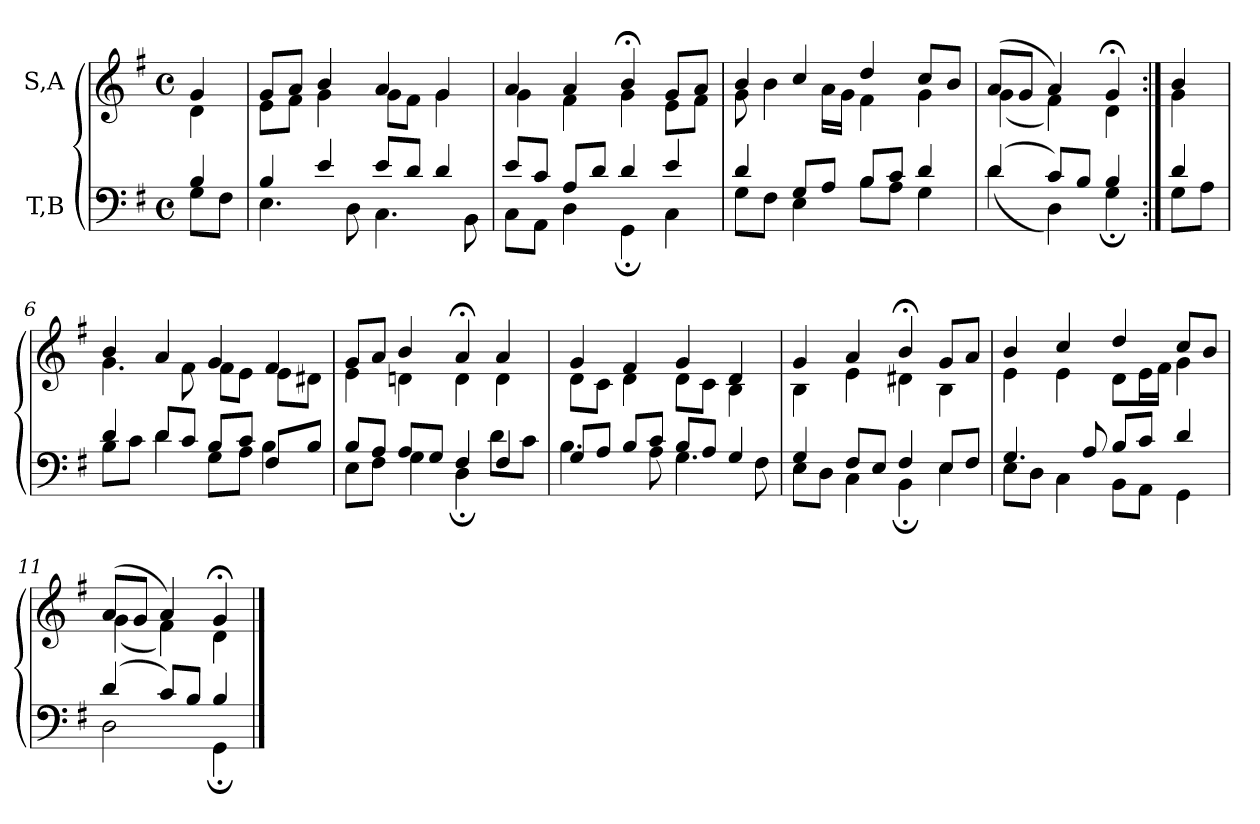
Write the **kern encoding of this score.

**kern	**kern
*part2	*part1
*staff2	*staff1
*I"T,B	*I"S,A
*clefF4	*clefG2
*k[f#]	*k[f#]
*M4/4	*M4/4
*met(c)	*met(c)
=	=
*^	*^
4B	8GL	4g	4d
.	8F#J	.	.
=1	=1	=1	=1
4B	4.E	8gL	8eL
.	.	8aJ	8f#J
4e	.	4b	4g
.	8D	.	.
8eL	4.C	4a	8gL
8dJ	.	.	8f#J
4d	.	4g	4g
.	8BB	.	.
=2	=2	=2	=2
8eL	8CL	4a	4g
8cJ	8AAJ	.	.
8AL	4D	4a	4f#
8dJ	.	.	.
4d	4GG;	4b;<	4g
4e	4C	8gL	8eL
.	.	8aJ	8f#J
=3	=3	=3	=3
4d	8GL	4b	8g
.	8F#J	.	4b
8GL	4E	4cc	.
8AJ	.	.	16aLL
.	.	.	16gJJ
8BL	8BL	4dd	4f#
8cJ	8AJ	.	.
4d	4G	8ccL	4g
.	.	8bJ	.
=1797	=1797	=1797	=1797
(>4d	(<4d	(>8aL	(<4g
.	.	8gJ	.
8cL)	4D)	4a)	4f#)
8BJ	.	.	.
4B	4G;	4g;<	4d
=1798:|!	=1798:|!	=1798:|!	=1798:|!
4d	8GL	4b	4g
.	8AJ	.	.
=6	=6	=6	=6
4d	8BL	4b	4.g
.	8cJ	.	.
8dL	4d	4a	.
8cJ	.	.	8f#
8BL	8GL	4g	8f#L
8cJ	8AJ	.	8eJ
8F#L	4B	4f#	8eL
8BJ	.	.	8d#XJ
=7	=7	=7	=7
8BL	8EL	8gL	4e
8AJ	8F#J	8aJ	.
8AL	4G	4b	4dn
8GJ	.	.	.
4F#	4D;	4a;<	4d
4F#	8dL	4a	4d
.	8cJ	.	.
=8	=8	=8	=8
8GL	4.B	4g	8dL
8AJ	.	.	8cJ
8BL	.	4f#	4d
8cJ	8A	.	.
8BL	4.G	4g	8dL
8AJ	.	.	8cJ
4G	.	4d	4B
.	8F#	.	.
=9	=9	=9	=9
4G	8EL	4g	4B
.	8DJ	.	.
8F#L	4C	4a	4e
8EJ	.	.	.
4F#	4BB;	4b;<	4d#X
8EL	4E	8gL	4B
8F#J	.	8aJ	.
=10	=10	=10	=10
4.G	8EL	4b	4e
.	8DJ	.	.
.	4C	4cc	4e
8A	.	.	.
8BL	8BBL	4dd	8dL
8cJ	8AAJ	.	16eL
.	.	.	16f#JJ
4d	4GG	8ccL	4g
.	.	8bJ	.
=11	=11	=11	=11
(>4d	2D	(>8aL	(<4g
.	.	8gJ	.
8cL)	.	4a)	4f#)
8BJ	.	.	.
4B	4GG;	4g;<	4d
*v	*v	*	*
*	*v	*v
==	==
*-	*-
